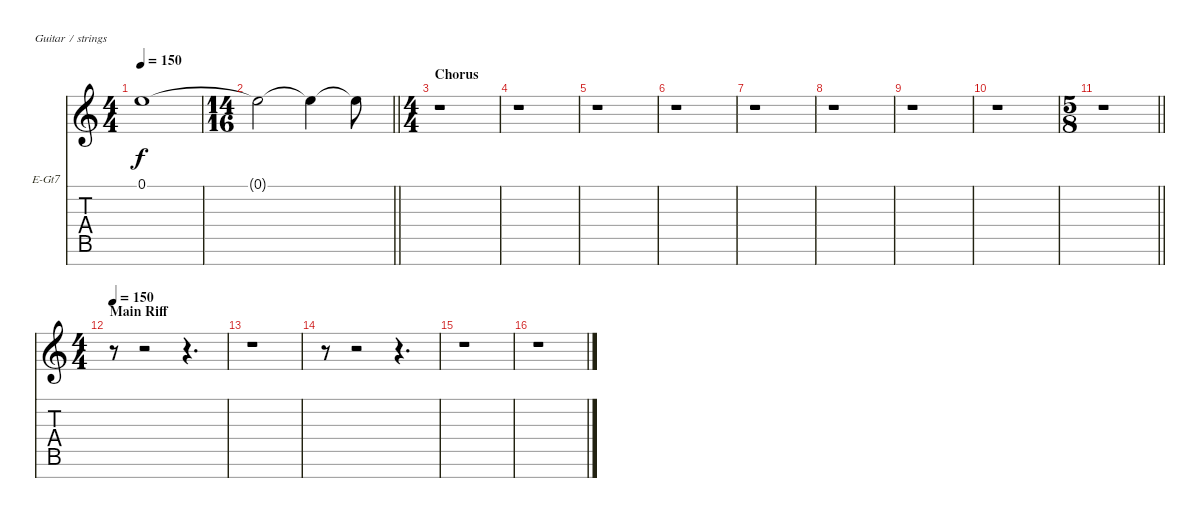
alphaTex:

\bracketExtendMode nobrackets
\firstSystemTrackNameOrientation horizontal
\otherSystemsTrackNameOrientation horizontal
\track ("Lead Guitar" "E-Gt7") {instrument electricguitarclean}
\staff {score tabs}
\tuning (E4 B3 G3 D3 A2 E2 B1)
\ts (4 4)
\tempo 150
\clef g2
\scale
0.333333
\ks c
0.1{t}.1{dy f} |
\ts (14 16)
\beaming (8 7)
\scale
0.367521
\barLineRight lightlight
0.1{t}.2 0.1{t}.4 0.1{t}.8 |
\ts (4 4)
\beaming (8 2 2 2 2)
\section ("" "Chorus")
\scale
0.367521 r.1 |
\scale
0.264957 r.1 |
\scale
0.333333 r.1 |
\scale
0.333333 r.1 |
\scale
0.333333 r.1 |
\scale
0.333333 r.1 |
\scale
0.333333 r.1 |
\scale
0.333333 r.1 |
\ts (5 8)
\beaming (8 3 2)
\scale
0.367521
\barLineRight lightlight
r.1 |
\ts (4 4)
\beaming (8 2 2 2 2)
\section ("" "Main Riff")
\tempo 150
\scale
0.367521 r.8 r.2 r.4{d} |
\scale
0.264957 r.1 |
\scale
0.333333 r.8 r.2 r.4{d} |
\scale
0.333333 r.1 |
\scale
0.333333 r.1
